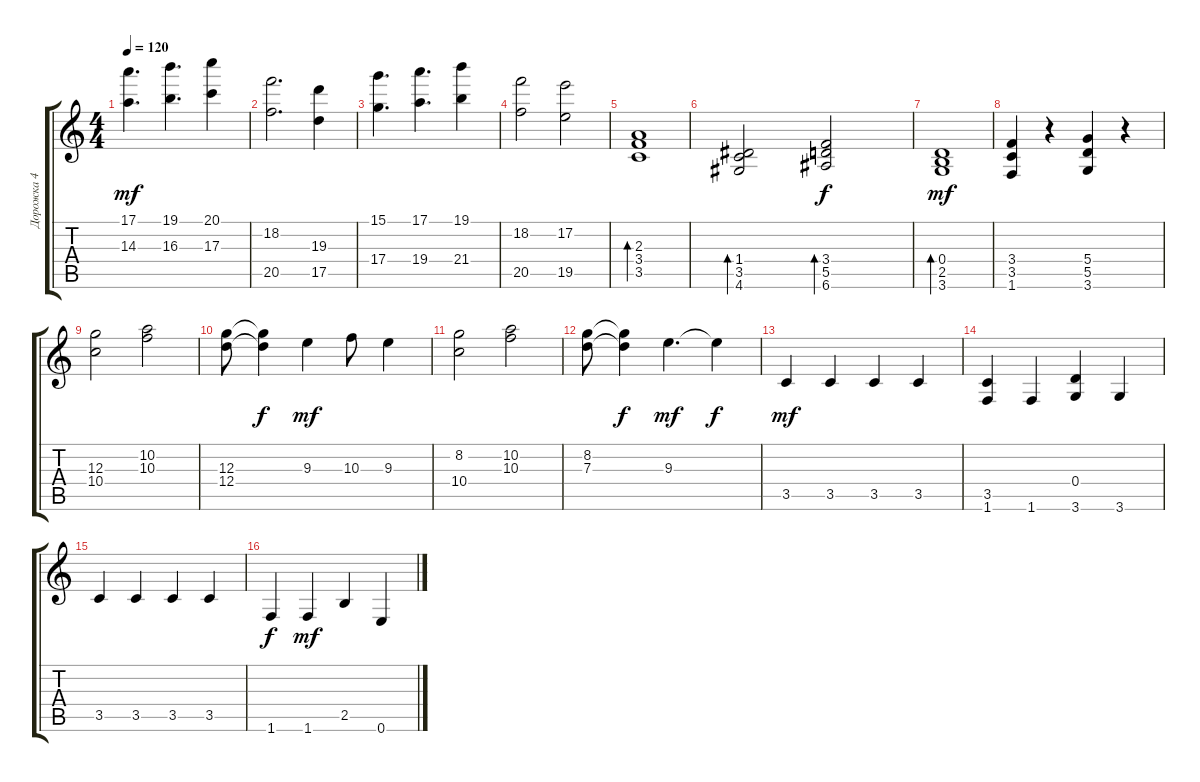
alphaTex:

\track ("Дорожка 4" "Дорожка 4") {instrument electricguitarjazz}
\staff {score tabs}
\tuning (E4 B3 G3 D3 A2 E2) {hide}
\ts (4 4)
\tempo 120
\clef g2
\ks c
(17.1 14.3).4{d dy mf} (19.1 16.3).4{d} (20.1 17.3).4 |
(18.2 20.5).2{d} (19.3 17.5).4 |
(15.1 17.4).4{d} (17.1 19.4).4{d} (19.1 21.4).4 |
(18.2 20.5).2 (17.2 19.5).2 |
(2.3 3.4 3.5).1{bd 120} |
(1.4 3.5 4.6).2{bd 120} (3.4 5.5 6.6).2{bd 120 dy f} |
(0.4 2.5 3.6).1{bd 120 dy mf} |
(3.4 3.5 1.6).4 r.4 (5.4 5.5 3.6).4 r.4 |
(12.3 10.4).2 (10.2 10.3).2 |
(12.3 12.4).8 (12.3{t} 12.4{t}).4{dy f} 9.3.4{dy mf} 10.3.8 9.3.4 |
(8.2 10.4).2 (10.2 10.3).2 |
(8.2 7.3).8 (8.2{t} 7.3{t}).4{dy f} 9.3.4{d dy mf} 9.3{t}.4{dy f} |
3.5.4{dy mf} 3.5.4 3.5.4 3.5.4 |
(3.5 1.6).4 1.6.4 (0.4 3.6).4 3.6.4 |
3.5.4 3.5.4 3.5.4 3.5.4 |
1.6.4{dy f} 1.6.4{dy mf} 2.5.4 0.6.4
